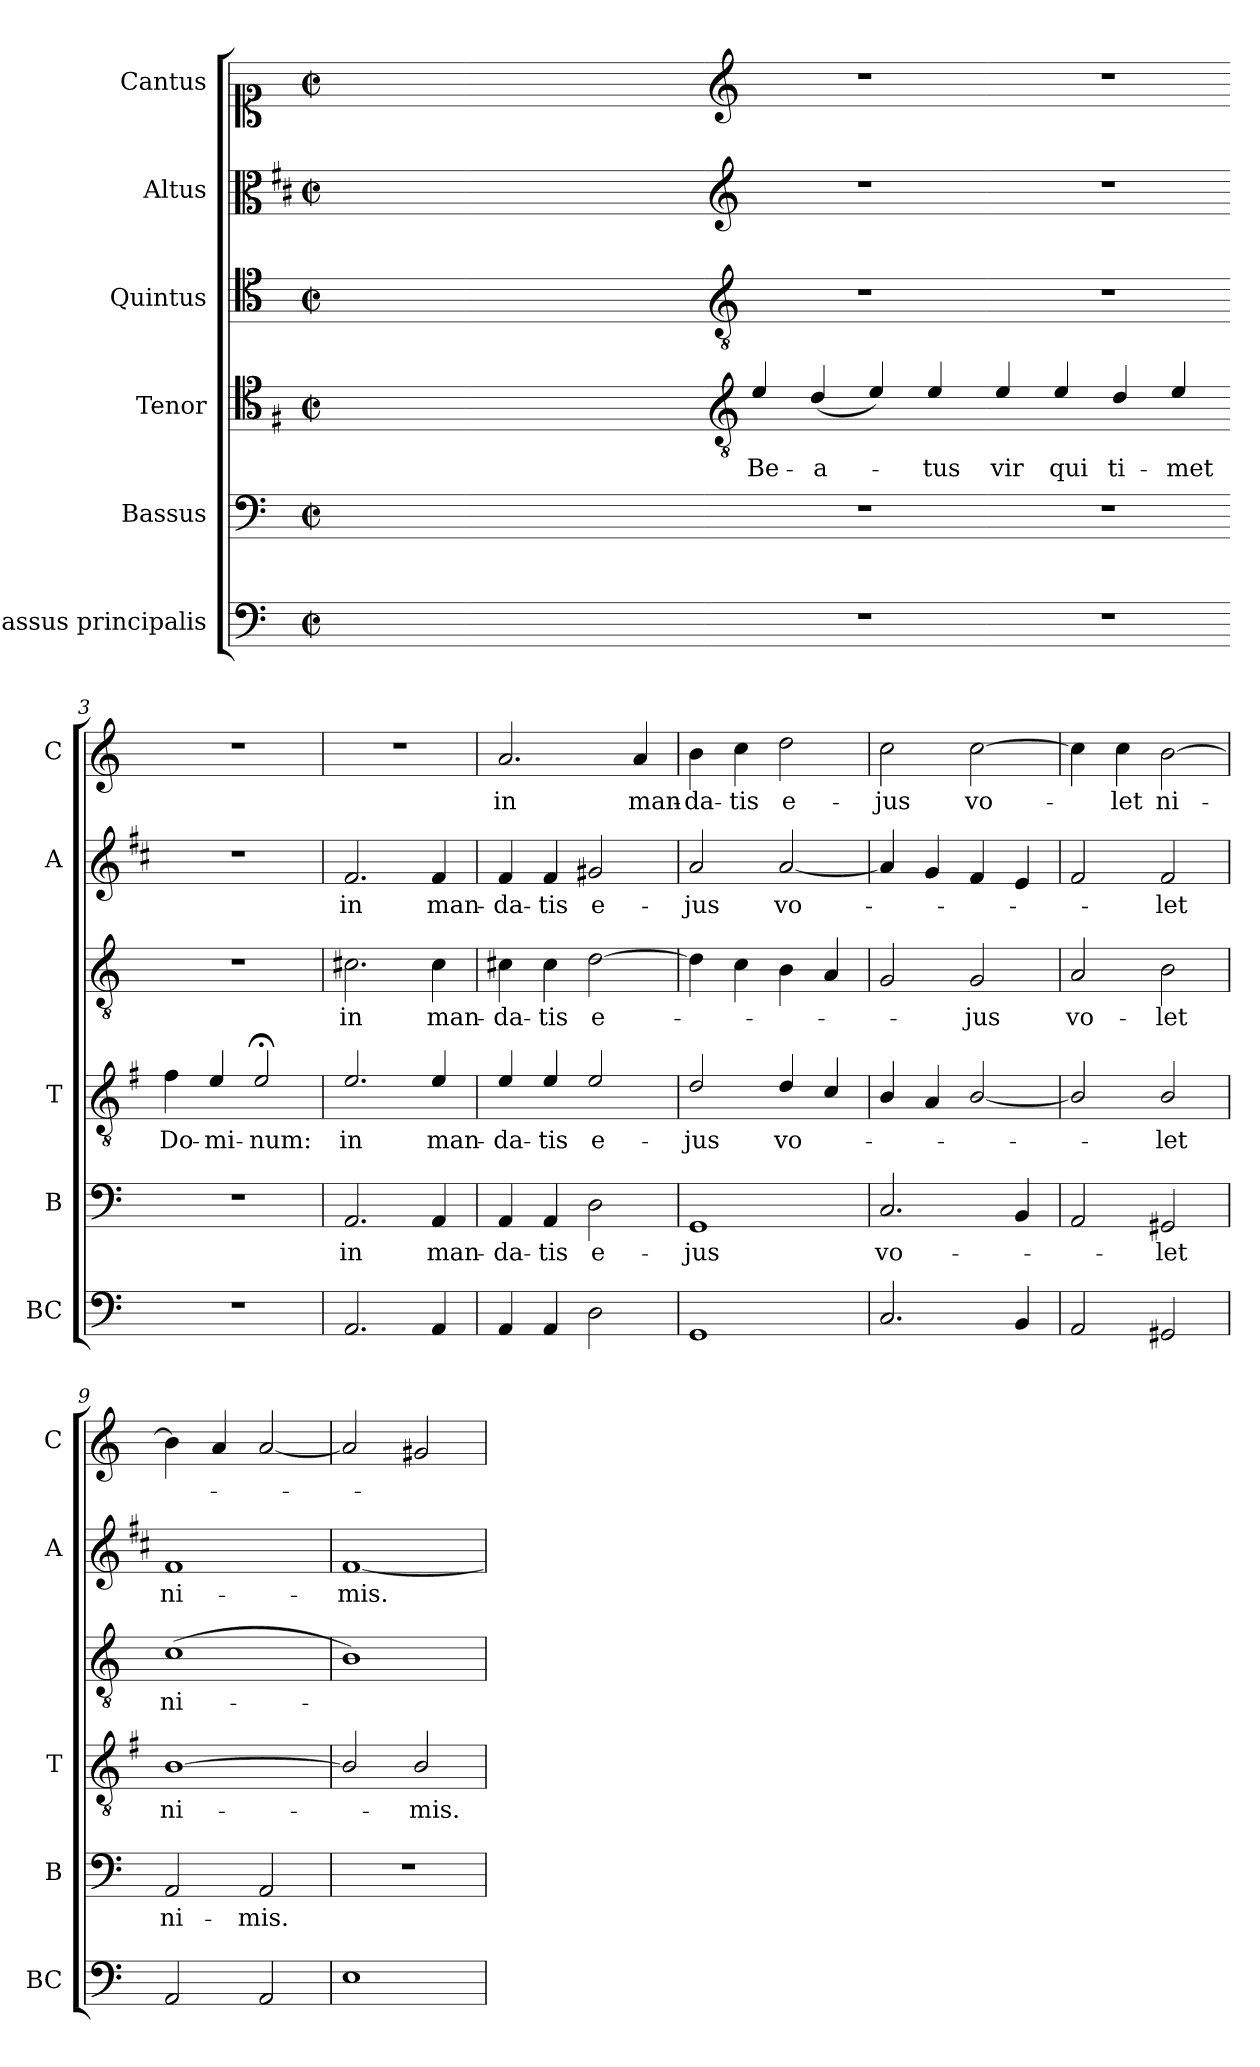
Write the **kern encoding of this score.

**kern	**kern	**text	**kern	**text	**kern	**text	**kern	**text	**kern	**text
*part6	*part5	*part5	*part4	*part4	*part3	*part3	*part2	*part2	*part1	*part1
*staff6	*staff5	*staff5	*staff4	*staff4	*staff3	*staff3	*staff2	*staff2	*staff1	*staff1
*I"Bassus principalis	*I"Bassus	*	*I"Tenor	*	*I"Quintus	*	*I"Altus	*	*I"Cantus	*
*I'BC	*I'B	*	*I'T	*	*	*	*I'A	*	*I'C	*
*clefF4	*clefF4	*	*clefC4	*	*clefC4	*	*clefC3	*	*clefC1	*
*	*	*	*ITrd4c7	*	*	*	*ITrd1c2	*	*	*
*k[]	*k[]	*	*k[]	*	*k[]	*	*k[]	*	*k[]	*
*C:	*C:	*	*C:	*	*C:	*	*C:	*	*C:	*
*M2/2	*M2/2	*	*M2/2	*	*M2/2	*	*M2/2	*	*M2/2	*
*met(c|)	*met(c|)	*	*met(c|)	*	*met(c|)	*	*met(c|)	*	*met(c|)	*
=	=	=	=	=	=	=	=	=	=	=
1ryy	1ryy	.	1ryy	.	1ryy	.	1ryy	.	1ryy	.
=1X-	=1X-	=1X-	=1X-	=1X-	=1X-	=1X-	=1X-	=1X-	=1X-	=1X-
4ryy	4ryy	.	4ryy	.	4ryy	.	4ryy	.	4ryy	.
4ryy	4ryy	.	4ryy	.	4ryy	.	4ryy	.	4ryy	.
4ryy	4ryy	.	4ryy	.	4ryy	.	4ryy	.	4ryy	.
4ryy	4ryy	.	4ryy	.	4ryy	.	4ryy	.	4ryy	.
=1-	=1-	=1-	=1-	=1-	=1-	=1-	=1-	=1-	=1-	=1-
*	*	*	*clefGv2	*	*clefGv2	*	*clefG2	*	*clefG2	*
!	!	!	!	!LO:LY:b	!	!	!	!	!	!
1r	1r	.	4A/	Be-	1r	.	1r	.	1r	.
!	!	!	!	!LO:LY:b	!	!	!	!	!	!
.	.	.	(<4G/	-a-	.	.	.	.	.	.
.	.	.	4A/)	.	.	.	.	.	.	.
!	!	!	!	!LO:LY:b	!	!	!	!	!	!
.	.	.	4A/	-tus	.	.	.	.	.	.
=2-	=2-	=2-	=2-	=2-	=2-	=2-	=2-	=2-	=2-	=2-
!	!	!	!	!LO:LY:b	!	!	!	!	!	!
1r	1r	.	4A/	vir	1r	.	1r	.	1r	.
!	!	!	!	!LO:LY:b	!	!	!	!	!	!
.	.	.	4A/	qui	.	.	.	.	.	.
!	!	!	!	!LO:LY:b	!	!	!	!	!	!
.	.	.	4G/	ti-	.	.	.	.	.	.
!	!	!	!	!LO:LY:b	!	!	!	!	!	!
.	.	.	4A/	-met	.	.	.	.	.	.
=3-	=3-	=3-	=3-	=3-	=3-	=3-	=3-	=3-	=3-	=3-
!	!	!	!	!LO:LY:b	!	!	!	!	!	!
1r	1r	.	4B\	Do-	1r	.	1r	.	1r	.
!	!	!	!	!LO:LY:b	!	!	!	!	!	!
.	.	.	4A/	-mi-	.	.	.	.	.	.
!	!	!	!	!LO:LY:b	!	!	!	!	!	!
.	.	.	2A;</	-num:	.	.	.	.	.	.
=4	=4	=4	=4	=4	=4	=4	=4	=4	=4	=4
!	!	!LO:LY:b	!	!LO:LY:b	!	!LO:LY:b	!	!LO:LY:b	!	!
2.AA/	2.AA/	in	2.A/	in	2.c#X\	in	2.e/	in	1r	.
!	!	!LO:LY:b	!	!LO:LY:b	!	!LO:LY:b	!	!LO:LY:b	!	!
4AA/	4AA/	man-	4A/	man-	4c#\	man-	4e/	man-	.	.
=5	=5	=5	=5	=5	=5	=5	=5	=5	=5	=5
!	!	!LO:LY:b	!	!LO:LY:b	!	!LO:LY:b	!	!LO:LY:b	!	!LO:LY:b
4AA/	4AA/	-da-	4A/	-da-	4c#X\	-da-	4e/	-da-	2.a/	in
!	!	!LO:LY:b	!	!LO:LY:b	!	!LO:LY:b	!	!LO:LY:b	!	!
4AA/	4AA/	-tis	4A/	-tis	4c#\	-tis	4e/	-tis	.	.
!	!	!LO:LY:b	!	!LO:LY:b	!	!LO:LY:b	!	!LO:LY:b	!	!
2D\	2D\	e-	2A/	e-	[2d\	e-	2f#X/	e-	.	.
!	!	!	!	!	!	!	!	!	!	!LO:LY:b
.	.	.	.	.	.	.	.	.	4a/	man-
=6	=6	=6	=6	=6	=6	=6	=6	=6	=6	=6
!	!	!LO:LY:b	!	!LO:LY:b	!	!	!	!LO:LY:b	!	!LO:LY:b
1GG	1GG	-jus	2G/	-jus	4d\]	.	2g/	-jus	4b\	-da-
!	!	!	!	!	!	!	!	!	!	!LO:LY:b
.	.	.	.	.	4c\	.	.	.	4cc\	-tis
!	!	!	!	!LO:LY:b	!	!	!	!LO:LY:b	!	!LO:LY:b
.	.	.	4G/	vo-	4B\	.	[2g/	vo-	2dd\	e-
.	.	.	4F/	.	4A/	.	.	.	.	.
!!LO:LB:g=z
=7	=7	=7	=7	=7	=7	=7	=7	=7	=7	=7
!	!	!LO:LY:b	!	!	!	!	!	!	!	!LO:LY:b
2.C/	2.C/	vo-	4E/	.	2G/	.	4g/]	.	2cc\	-jus
.	.	.	4D/	.	.	.	4f/	.	.	.
!	!	!	!	!	!	!LO:LY:b	!	!	!	!LO:LY:b
.	.	.	[2E/	.	2G/	-jus	4e/	.	[2cc\	vo-
4BB/	4BB/	.	.	.	.	.	4d/	.	.	.
=8	=8	=8	=8	=8	=8	=8	=8	=8	=8	=8
!	!	!	!	!	!	!LO:LY:b	!	!	!	!
2AA/	2AA/	.	2E/]	.	2A/	vo-	2e/	.	4cc\]	.
!	!	!	!	!	!	!	!	!	!	!LO:LY:b
.	.	.	.	.	.	.	.	.	4cc\	-let
!	!	!LO:LY:b	!	!LO:LY:b	!	!LO:LY:b	!	!LO:LY:b	!	!LO:LY:b
2GG#X/	2GG#X/	-let	2E/	-let	2B\	-let	2e/	-let	[2b\	ni-
=9	=9	=9	=9	=9	=9	=9	=9	=9	=9	=9
!	!	!LO:LY:b	!	!LO:LY:b	!	!LO:LY:b	!	!LO:LY:b	!	!
2AA/	2AA/	ni-	[1E	ni-	(>1c	ni-	1e	ni-	4b\]	.
.	.	.	.	.	.	.	.	.	4a/	.
!	!	!LO:LY:b	!	!	!	!	!	!	!	!
2AA/	2AA/	-mis.	.	.	.	.	.	.	[2a/	.
=10	=10	=10	=10	=10	=10	=10	=10	=10	=10	=10
!	!	!	!	!	!	!	!	!LO:LY:b	!	!
1E	1r	.	2E/]	.	1B)	.	[1e	-mis.	2a/]	.
!	!	!	!	!LO:LY:b	!	!	!	!	!	!
.	.	.	2E/	-mis.	.	.	.	.	2g#X/	.
=	=	=	=	=	=	=	=	=	=	=
*-	*-	*-	*-	*-	*-	*-	*-	*-	*-	*-
